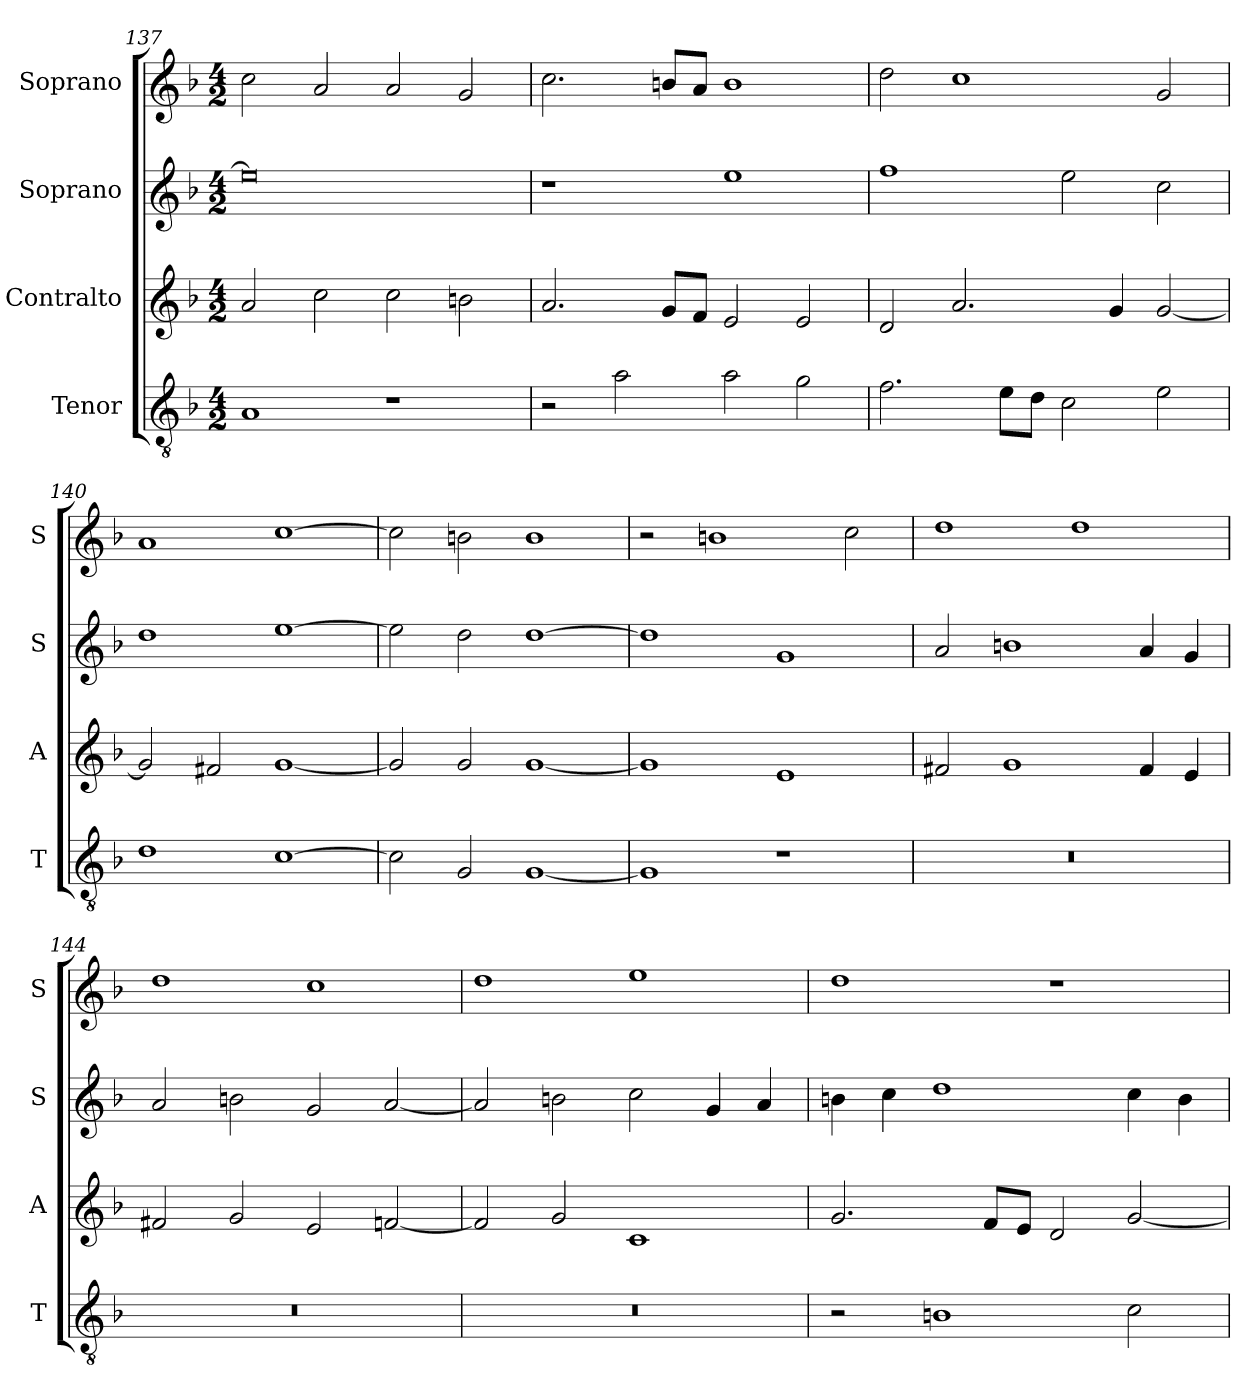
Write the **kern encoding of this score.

**kern	**kern	**kern	**kern
*part4	*part3	*part2	*part1
*staff4	*staff3	*staff2	*staff1
*I"Tenor	*I"Contralto	*I"Soprano	*I"Soprano
*I'T	*I'A	*I'S	*I'S
*clefGv2	*clefG2	*clefG2	*clefG2
*k[b-]	*k[b-]	*k[b-]	*k[b-]
*M4/2	*M4/2	*M4/2	*M4/2
=137	=137	=137	=137
1A	2a	0ee]	2cc
.	2cc	.	2a
1r	2cc	.	2a
.	2bn	.	2g
=138	=138	=138	=138
2r	2.a	1r	2.cc
2a	.	.	.
.	8g/L	.	8bn/L
.	8f/J	.	8a/J
2a	2e	1ee	1b
2g	2e	.	.
=139	=139	=139	=139
2.f	2d	1ff	2dd
.	2.a	.	1cc
8e\L	.	.	.
8d\J	.	.	.
2c	.	2ee	.
.	4g	.	.
2e	[2g	2cc	2g
=140	=140	=140	=140
1d	2g]	1dd	1a
.	2f#X	.	.
[1c	[1g	[1ee	[1cc
=141	=141	=141	=141
2c]	2g]	2ee]	2cc]
2G	2g	2dd	2bn
[1G	[1g	[1dd	1b
=142	=142	=142	=142
1G]	1g]	1dd]	2r
.	.	.	1bn
1r	1e	1g	.
.	.	.	2cc
=143	=143	=143	=143
0r	2f#X	2a	1dd
.	1g	1bn	.
.	.	.	1dd
.	4f#	4a	.
.	4e	4g	.
=144	=144	=144	=144
0r	2f#X	2a	1dd
.	2g	2bn	.
.	2e	2g	1cc
.	[2fn	[2a	.
=145	=145	=145	=145
0r	2f]	2a]	1dd
.	2g	2bn	.
.	1c	2cc	1ee
.	.	4g	.
.	.	4a	.
=146	=146	=146	=146
2r	2.g	4bn	1dd
.	.	4cc	.
1Bn	.	1dd	.
.	8f/L	.	.
.	8e/J	.	.
.	2d	.	1r
2c	[2g	4cc	.
.	.	4b	.
=	=	=	=
*-	*-	*-	*-
